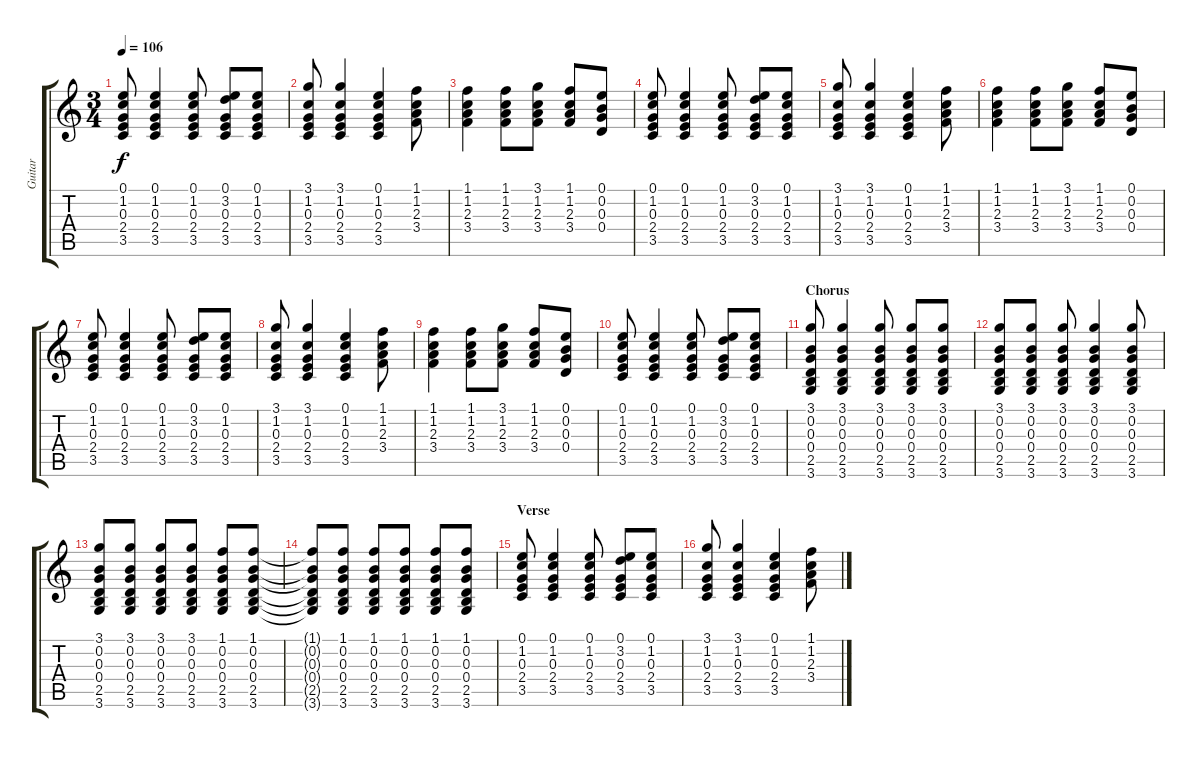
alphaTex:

\track ("Guitar" "Guitar") {instrument acousticguitarsteel}
\staff {score tabs}
\tuning (E4 B3 G3 D3 A2 E2) {hide}
\ts (3 4)
\tempo 106
\clef g2
\ks c
(0.1 1.2 0.3 2.4 3.5).8{dy f} (0.1 1.2 0.3 2.4 3.5).4 (0.1 1.2 0.3 2.4 3.5).8 (0.1 3.2 0.3 2.4 3.5).8 (0.1 1.2 0.3 2.4 3.5).8 |
(3.1 1.2 0.3 2.4 3.5).8 (3.1 1.2 0.3 2.4 3.5).4 (0.1 1.2 0.3 2.4 3.5).4 (1.1 1.2 2.3 3.4).8 |
(1.1 1.2 2.3 3.4).4 (1.1 1.2 2.3 3.4).8 (3.1 1.2 2.3 3.4).8 (1.1 1.2 2.3 3.4).8 (0.1 0.2 0.3 0.4).8 |
(0.1 1.2 0.3 2.4 3.5).8 (0.1 1.2 0.3 2.4 3.5).4 (0.1 1.2 0.3 2.4 3.5).8 (0.1 3.2 0.3 2.4 3.5).8 (0.1 1.2 0.3 2.4 3.5).8 |
(3.1 1.2 0.3 2.4 3.5).8 (3.1 1.2 0.3 2.4 3.5).4 (0.1 1.2 0.3 2.4 3.5).4 (1.1 1.2 2.3 3.4).8 |
(1.1 1.2 2.3 3.4).4 (1.1 1.2 2.3 3.4).8 (3.1 1.2 2.3 3.4).8 (1.1 1.2 2.3 3.4).8 (0.1 0.2 0.3 0.4).8 |
(0.1 1.2 0.3 2.4 3.5).8 (0.1 1.2 0.3 2.4 3.5).4 (0.1 1.2 0.3 2.4 3.5).8 (0.1 3.2 0.3 2.4 3.5).8 (0.1 1.2 0.3 2.4 3.5).8 |
(3.1 1.2 0.3 2.4 3.5).8 (3.1 1.2 0.3 2.4 3.5).4 (0.1 1.2 0.3 2.4 3.5).4 (1.1 1.2 2.3 3.4).8 |
(1.1 1.2 2.3 3.4).4 (1.1 1.2 2.3 3.4).8 (3.1 1.2 2.3 3.4).8 (1.1 1.2 2.3 3.4).8 (0.1 0.2 0.3 0.4).8 |
(0.1 1.2 0.3 2.4 3.5).8 (0.1 1.2 0.3 2.4 3.5).4 (0.1 1.2 0.3 2.4 3.5).8 (0.1 3.2 0.3 2.4 3.5).8 (0.1 1.2 0.3 2.4 3.5).8 |
\section ("" "Chorus")
(3.1 0.2 0.3 0.4 2.5 3.6).8 (3.1 0.2 0.3 0.4 2.5 3.6).4 (3.1 0.2 0.3 0.4 2.5 3.6).8 (3.1 0.2 0.3 0.4 2.5 3.6).8 (3.1 0.2 0.3 0.4 2.5 3.6).8 |
(3.1 0.2 0.3 0.4 2.5 3.6).8 (3.1 0.2 0.3 0.4 2.5 3.6).8 (3.1 0.2 0.3 0.4 2.5 3.6).8 (3.1 0.2 0.3 0.4 2.5 3.6).4 (3.1 0.2 0.3 0.4 2.5 3.6).8 |
(3.1 0.2 0.3 0.4 2.5 3.6).8 (3.1 0.2 0.3 0.4 2.5 3.6).8 (3.1 0.2 0.3 0.4 2.5 3.6).8 (3.1 0.2 0.3 0.4 2.5 3.6).8 (1.1 0.2 0.3 0.4 2.5 3.6).8 (1.1 0.2 0.3 0.4 2.5 3.6).8 |
(1.1{t} 0.2{t} 0.3{t} 0.4{t} 2.5{t} 3.6{t}).8 (1.1 0.2 0.3 0.4 2.5 3.6).8 (1.1 0.2 0.3 0.4 2.5 3.6).8 (1.1 0.2 0.3 0.4 2.5 3.6).8 (1.1 0.2 0.3 0.4 2.5 3.6).8 (1.1 0.2 0.3 0.4 2.5 3.6).8 |
\section ("" "Verse")
(0.1 1.2 0.3 2.4 3.5).8 (0.1 1.2 0.3 2.4 3.5).4 (0.1 1.2 0.3 2.4 3.5).8 (0.1 3.2 0.3 2.4 3.5).8 (0.1 1.2 0.3 2.4 3.5).8 |
(3.1 1.2 0.3 2.4 3.5).8 (3.1 1.2 0.3 2.4 3.5).4 (0.1 1.2 0.3 2.4 3.5).4 (1.1 1.2 2.3 3.4).8
